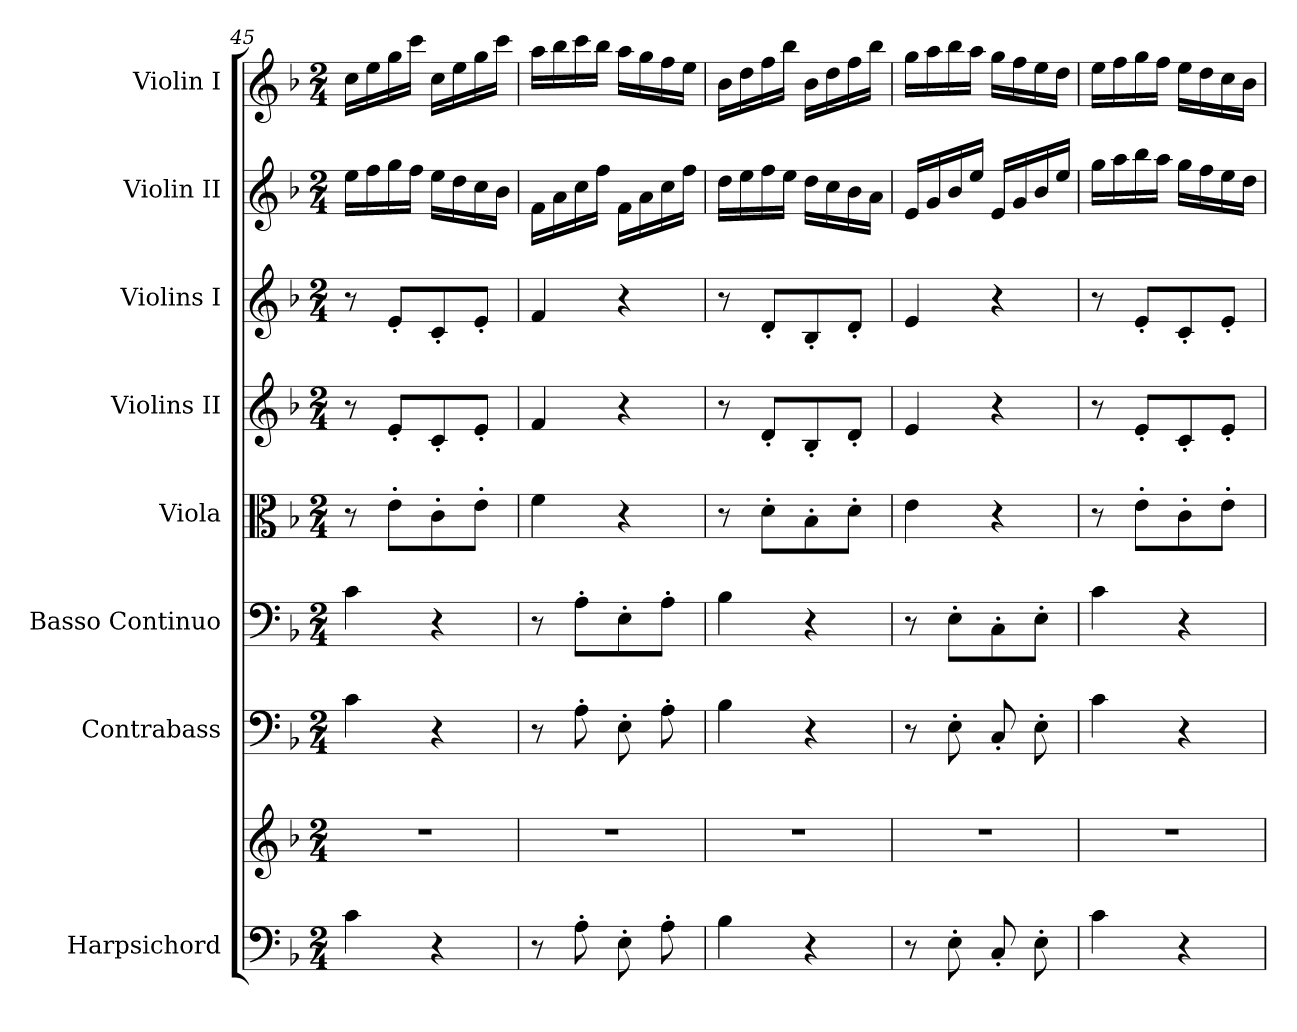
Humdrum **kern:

**kern	**kern	**kern	**kern	**kern	**kern	**kern	**kern	**kern
*part8	*part8	*part7	*part6	*part5	*part4	*part3	*part2	*part1
*staff9	*staff8	*staff7	*staff6	*staff5	*staff4	*staff3	*staff2	*staff1
*I"Harpsichord	*	*I"Contrabass	*I"Basso Continuo	*I"Viola	*I"Violins II	*I"Violins I	*I"Violin II	*I"Violin I
*I'Hch.	*	*I'Cb.	*I'B.C.	*I'Vla.	*I'Vlns. II	*I'Vlns. I	*I'Vln. II	*I'Vln. I
*clefF4	*clefG2	*clefF4	*clefF4	*clefC3	*clefG2	*clefG2	*clefG2	*clefG2
*	*	*ITrd7c12	*	*	*	*	*	*
*k[b-]	*k[b-]	*k[b-]	*k[b-]	*k[b-]	*k[b-]	*k[b-]	*k[b-]	*k[b-]
*M2/4	*M2/4	*M2/4	*M2/4	*M2/4	*M2/4	*M2/4	*M2/4	*M2/4
=45	=45	=45	=45	=45	=45	=45	=45	=45
4c\	2r	4C\	4c\	8r	8r	8r	16ee\LL	16cc\LL
.	.	.	.	.	.	.	16ff\	16ee\
.	.	.	.	8e'\L	8e'/L	8e'/L	16gg\	16gg\
.	.	.	.	.	.	.	16ff\JJ	16ccc\JJ
4r	.	4r	4r	8c'\	8c'/	8c'/	16ee\LL	16cc\LL
.	.	.	.	.	.	.	16dd\	16ee\
.	.	.	.	8e'\J	8e'/J	8e'/J	16cc\	16gg\
.	.	.	.	.	.	.	16b-\JJ	16ccc\JJ
=46	=46	=46	=46	=46	=46	=46	=46	=46
8r	2r	8r	8r	4f\	4f/	4f/	16f\LL	16aa\LL
.	.	.	.	.	.	.	16a\	16bb-\
8A'\	.	8AA'\	8A'\L	.	.	.	16cc\	16ccc\
.	.	.	.	.	.	.	16ff\JJ	16bb-\JJ
8E'\	.	8EE'\	8E'\	4r	4r	4r	16f\LL	16aa\LL
.	.	.	.	.	.	.	16a\	16gg\
8A'\	.	8AA'\	8A'\J	.	.	.	16cc\	16ff\
.	.	.	.	.	.	.	16ff\JJ	16ee\JJ
=47	=47	=47	=47	=47	=47	=47	=47	=47
4B-\	2r	4BB-\	4B-\	8r	8r	8r	16dd\LL	16b-\LL
.	.	.	.	.	.	.	16ee\	16dd\
.	.	.	.	8d'\L	8d'/L	8d'/L	16ff\	16ff\
.	.	.	.	.	.	.	16ee\JJ	16bb-\JJ
4r	.	4r	4r	8B-'\	8B-'/	8B-'/	16dd\LL	16b-\LL
.	.	.	.	.	.	.	16cc\	16dd\
.	.	.	.	8d'\J	8d'/J	8d'/J	16b-\	16ff\
.	.	.	.	.	.	.	16a\JJ	16bb-\JJ
!!LO:LB:g=z
=48	=48	=48	=48	=48	=48	=48	=48	=48
8r	2r	8r	8r	4e\	4e/	4e/	16e/LL	16gg\LL
.	.	.	.	.	.	.	16g/	16aa\
8E'\	.	8EE'\	8E'\L	.	.	.	16b-/	16bb-\
.	.	.	.	.	.	.	16ee/JJ	16aa\JJ
8C'/	.	8CC'/	8C'\	4r	4r	4r	16e/LL	16gg\LL
.	.	.	.	.	.	.	16g/	16ff\
8E'\	.	8EE'\	8E'\J	.	.	.	16b-/	16ee\
.	.	.	.	.	.	.	16ee/JJ	16dd\JJ
=49	=49	=49	=49	=49	=49	=49	=49	=49
4c\	2r	4C\	4c\	8r	8r	8r	16gg\LL	16ee\LL
.	.	.	.	.	.	.	16aa\	16ff\
.	.	.	.	8e'\L	8e'/L	8e'/L	16bb-\	16gg\
.	.	.	.	.	.	.	16aa\JJ	16ff\JJ
4r	.	4r	4r	8c'\	8c'/	8c'/	16gg\LL	16ee\LL
.	.	.	.	.	.	.	16ff\	16dd\
.	.	.	.	8e'\J	8e'/J	8e'/J	16ee\	16cc\
.	.	.	.	.	.	.	16dd\JJ	16b-\JJ
=	=	=	=	=	=	=	=	=
*-	*-	*-	*-	*-	*-	*-	*-	*-
